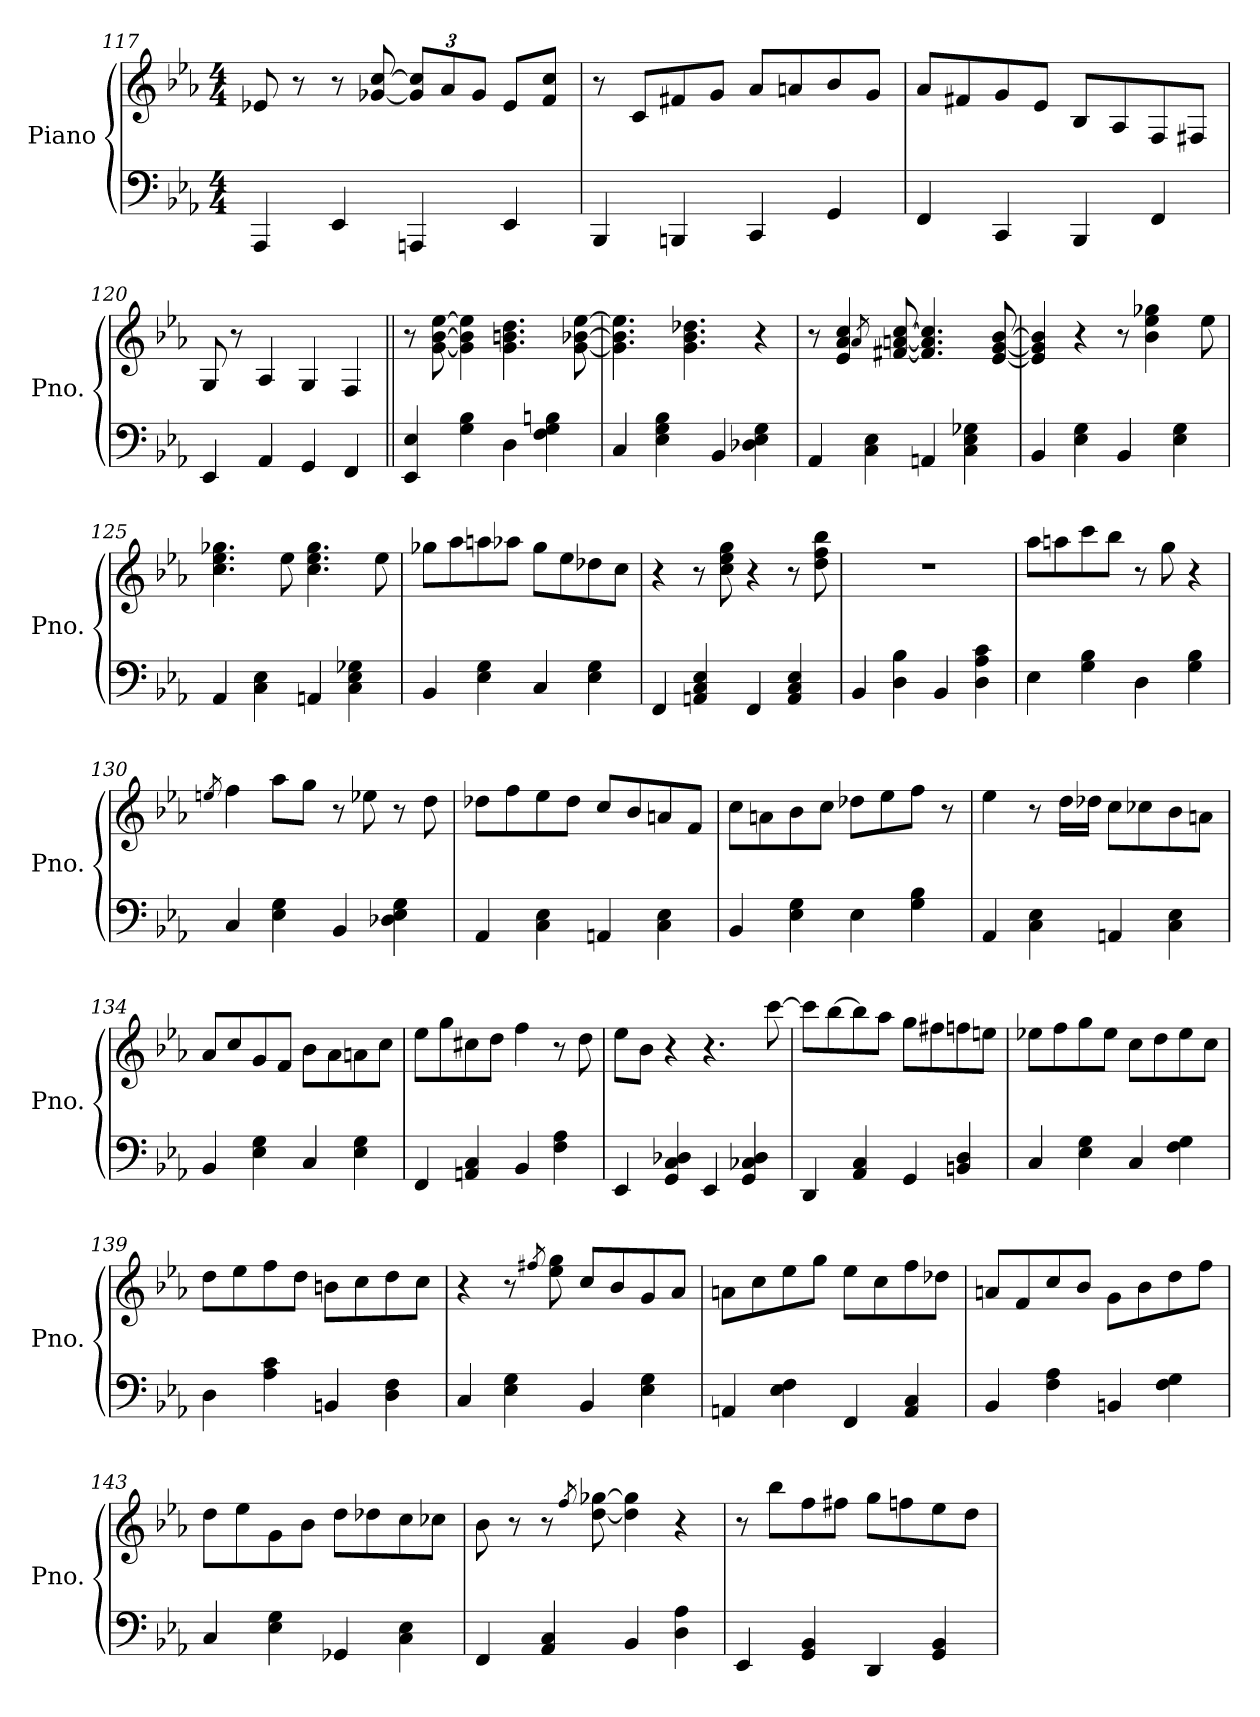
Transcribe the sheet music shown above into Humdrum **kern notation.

**kern	**kern
*part1	*part1
*staff2	*staff1
*I"Piano	*
*I'Pno.	*
*clefF4	*clefG2
*k[b-e-a-]	*k[b-e-a-]
*M4/4	*M4/4
=117	=117
4AAA-/	8e-X/
.	8r
4EE-/	8r
.	[8g-X/ [8cc/
*	*Xbrackettup
4AAAn/	12g-/] 12cc/]L
.	12a-/
.	12g-/J
4EE-/	8e-/L
.	8f/ 8cc/J
=118	=118
4BBB-/	8r
.	8c/L
4BBBn/	8f#X/
.	8g/J
4CC/	8a-/L
.	8an/
4GG/	8b-/
.	8g/J
!!LO:PB:g=z
=119	=119
4FF/	8a-/L
.	8f#X/
4CC/	8g/
.	8e-/J
4BBB-/	8B-/L
.	8A-/
4FF/	8F/
.	8F#X/J
=120	=120
4EE-/	8G/
.	8r
4AA-/	4A-/
4GG/	4G/
4FF/	4F/
=121||	=121||
4EE-/ 4E-/	8r
.	[8g\ [8b-\ [8ee-\
4G\ 4B-\	4g\] 4b-\] 4ee-\]
4D\	4.g\ 4.bn\ 4.dd\
4F\ 4G\ 4Bn\	.
.	[8g\ [8b-X\ [8ee-\
=122	=122
4C/	4.g\] 4.b-\] 4.ee-\]
4E-\ 4G\ 4B-\	.
.	4.g\ 4.b-\ 4.dd-X\
4BB-/	.
4D-X\ 4E-\ 4G\	4r
!!LO:LB:g=z
=123	=123
4AA-/	8r
.	4e-/ 4a-/ 4cc/
4C\ 4E-\	.
.	8qa-/
.	[8f#X/ [8an/ [8cc/
4AAn/	4.f#/] 4.a/] 4.cc/]
4C\ 4E-\ 4G-X\	.
.	[8e-/ [8g/ [8b-/
!!LO:LB:g=z
=124	=124
4BB-/	4e-/] 4g/] 4b-/]
4E-\ 4G\	4r
4BB-/	8r
.	4b-\ 4ee-\ 4gg-X\
4E-\ 4G\	.
.	8ee-\
=125	=125
4AA-/	4.cc\ 4.ee-\ 4.gg-X\
4C\ 4E-\	.
.	8ee-\
4AAn/	4.cc\ 4.ee-\ 4.gg-\
4C\ 4E-\ 4G-X\	.
.	8ee-\
=126	=126
4BB-/	8gg-X\L
.	8aa-\
4E-\ 4G\	8aan\
.	8aa-X\J
4C/	8gg-\L
.	8ee-\
4E-\ 4G\	8dd-X\
.	8cc\J
=127	=127
4FF/	4r
4AAn/ 4C/ 4E-/	8r
.	8cc\ 8ee-\ 8gg\
4FF/	4r
4AA/ 4C/ 4E-/	8r
.	8dd\ 8ff\ 8bb-\
=128	=128
4BB-/	1r
4D\ 4B-\	.
4BB-/	.
4D\ 4A-\ 4c\	.
!!LO:LB:g=z
=129	=129
4E-\	8aa-\L
.	8aan\
4G\ 4B-\	8ccc\
.	8bb-\J
4D\	8r
.	8gg\
4G\ 4B-\	4r
!!LO:LB:g=z
=130	=130
.	8qeen/
4C/	4ff\
4E-\ 4G\	8aa-\L
.	8gg\J
4BB-/	8r
.	8ee-X\
4D-X\ 4E-\ 4G\	8r
.	8dd\
=131	=131
4AA-/	8dd-X\L
.	8ff\
4C\ 4E-\	8ee-\
.	8dd-\J
4AAn/	8cc/L
.	8b-/
4C\ 4E-\	8an/
.	8f/J
=132	=132
4BB-/	8cc\L
.	8an\
4E-\ 4G\	8b-\
.	8cc\J
4E-\	8dd-X\L
.	8ee-\
4G\ 4B-\	8ff\J
.	8r
=133	=133
4AA-/	4ee-\
4C\ 4E-\	8r
.	16dd\LL
.	16dd-X\JJ
4AAn/	8cc\L
.	8cc-X\
4C\ 4E-\	8b-\
.	8an\J
!!LO:LB:g=z
=134	=134
4BB-/	8a-/L
.	8cc/
4E-\ 4G\	8g/
.	8f/J
4C/	8b-\L
.	8a-\
4E-\ 4G\	8an\
.	8cc\J
!!LO:PB:g=z
=135	=135
4FF/	8ee-\L
.	8gg\
4AAn/ 4C/	8cc#X\
.	8dd\J
4BB-/	4ff\
4F\ 4A-\	8r
.	8dd\
=136	=136
4EE-/	8ee-\L
.	8b-\J
4GG/ 4C/ 4D-X/	4r
4EE-/	4.r
4GG/ 4C-X/ 4D-/	.
.	[8ccc\
=137	=137
4DD/	8ccc\L]
.	[8bb-\
4AA-/ 4C/	8bb-\]
.	8aa-\J
4GG/	8gg\L
.	8ff#X\
4BBn/ 4D/	8ffn\
.	8een\J
=138	=138
4C/	8ee-X\L
.	8ff\
4E-\ 4G\	8gg\
.	8ee-\J
4C/	8cc\L
.	8dd\
4F\ 4G\	8ee-\
.	8cc\J
=139	=139
4D\	8dd\L
.	8ee-\
4A-\ 4c\	8ff\
.	8dd\J
4BBn/	8bn\L
.	8cc\
4D\ 4F\	8dd\
.	8cc\J
!!LO:LB:g=z
=140	=140
4C/	4r
4E-\ 4G\	8r
.	8qff#X/
.	8ee-\ 8gg\
4BB-/	8cc/L
.	8b-/
4E-\ 4G\	8g/
.	8a-/J
=141	=141
4AAn/	8an\L
.	8cc\
4E-\ 4F\	8ee-\
.	8gg\J
4FF/	8ee-\L
.	8cc\
4AA/ 4C/	8ff\
.	8dd-X\J
=142	=142
4BB-/	8an/L
.	8f/
4F\ 4A-\	8cc/
.	8b-/J
4BBn/	8g\L
.	8b-\
4F\ 4G\	8dd\
.	8ff\J
=143	=143
4C/	8dd\L
.	8ee-\
4E-\ 4G\	8g\
.	8b-\J
4GG-X/	8dd\L
.	8dd-X\
4C\ 4E-\	8cc\
.	8cc-X\J
=144	=144
4FF/	8b-\
.	8r
4AA-/ 4C/	8r
.	8qff/
.	[8dd\ [8gg-X\
4BB-/	4dd\] 4gg-\]
4D\ 4A-\	4r
!!LO:PB:g=z
=145	=145
4EE-/	8r
.	8bb-\L
4GG/ 4BB-/	8ff\
.	8ff#X\J
4DD/	8gg\L
.	8ffn\
4GG/ 4BB-/	8ee-\
.	8dd\J
=	=
*-	*-
